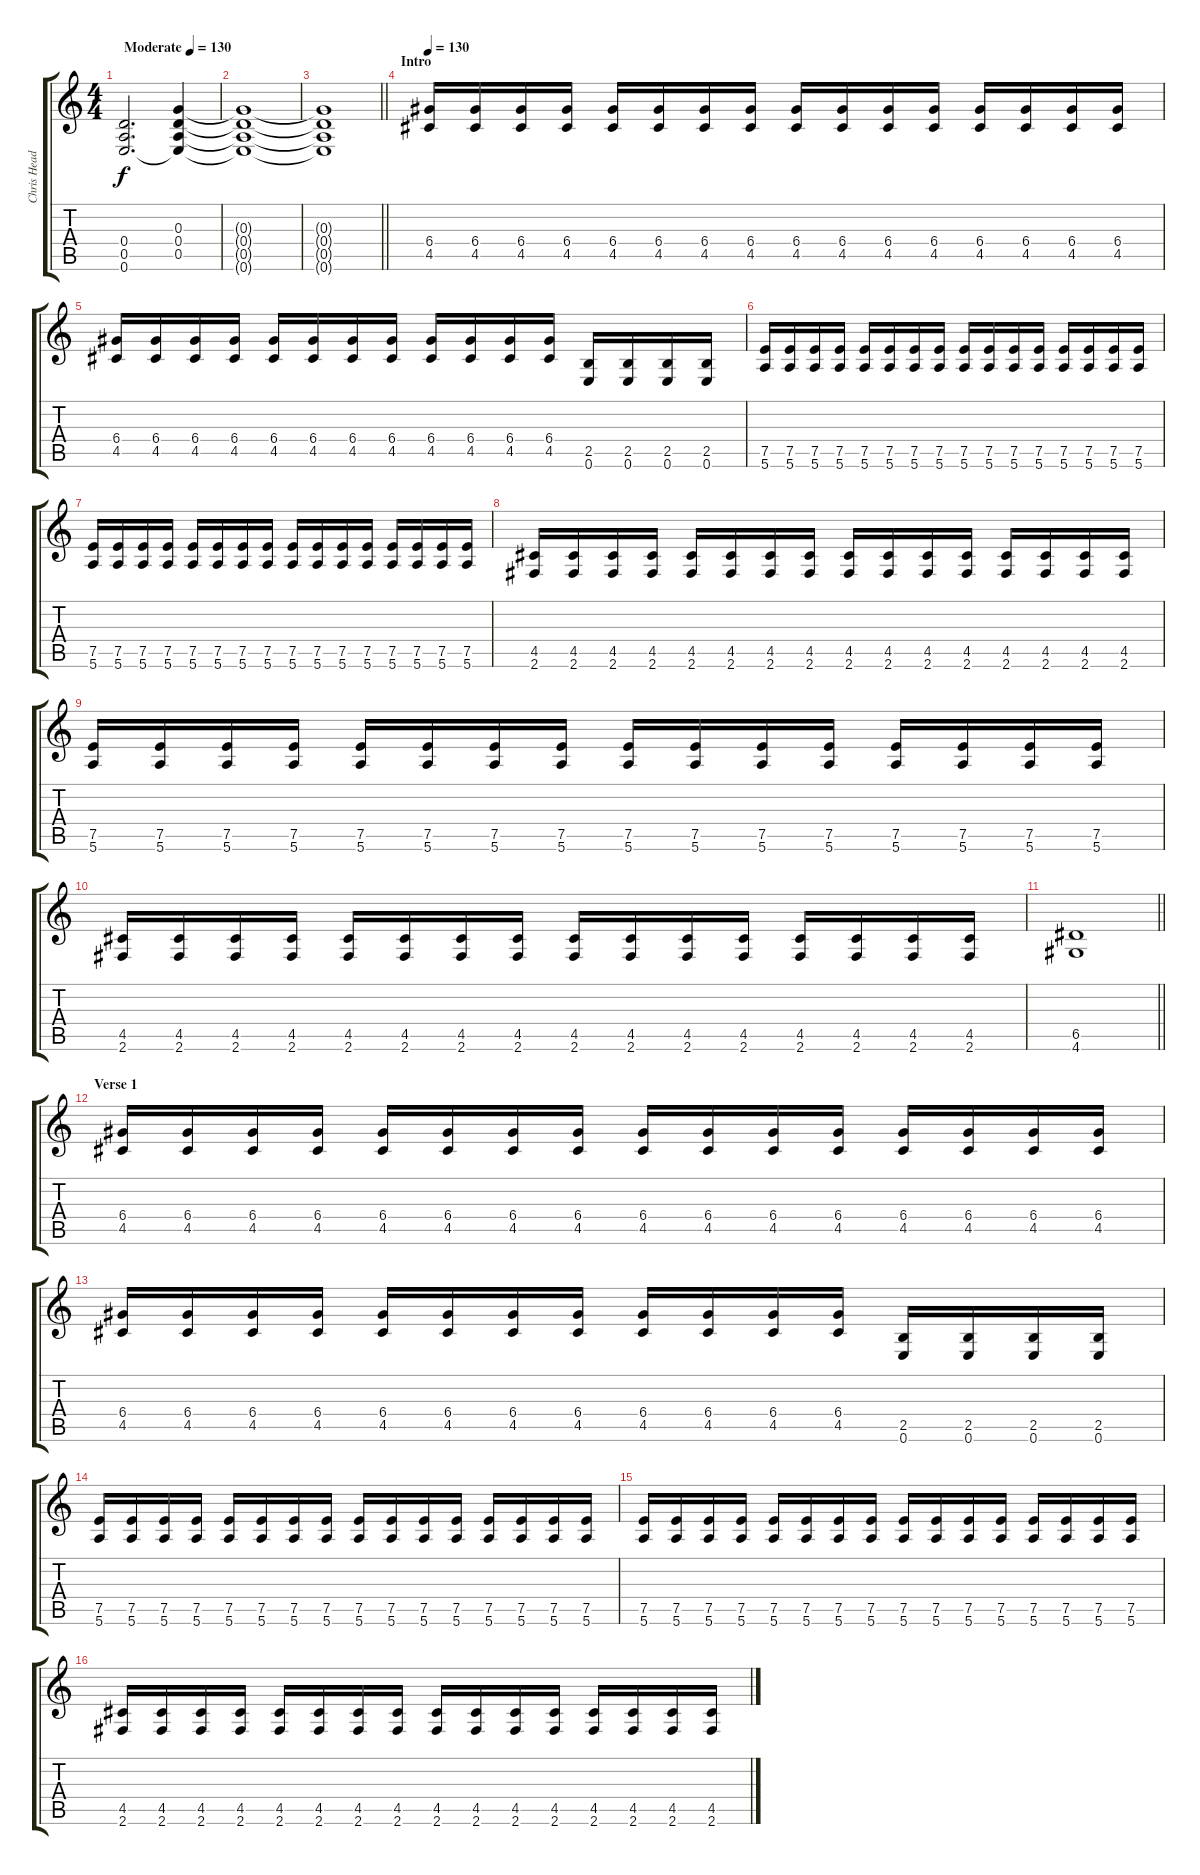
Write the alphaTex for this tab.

\track ("Chris Head Guitar" "Chris Head") {instrument overdrivenguitar}
\staff {score tabs}
\tuning (E4 B3 G3 D3 A2 E2) {hide}
\ts (4 4)
\tempo (130 "Moderate")
\tempo 100
\tempo (130 "Moderate")
\clef g2
\ks c
(0.4 0.5 0.6).2{d dy f instrument lead8bassandlead} (0.3 0.4 0.5 0.6{t}).4 |
(0.3{t} 0.4{t} 0.5{t} 0.6{t}).1 |
\barLineRight lightlight
(0.3{t} 0.4{t} 0.5{t} 0.6{t}).1{volume 10} |
\section ("" "Intro")
\tempo 130
(6.4 4.5).16{volume 11 balance 16 instrument overdrivenguitar} (6.4 4.5).16 (6.4 4.5).16 (6.4 4.5).16 (6.4 4.5).16 (6.4 4.5).16 (6.4 4.5).16 (6.4 4.5).16 (6.4 4.5).16 (6.4 4.5).16 (6.4 4.5).16 (6.4 4.5).16 (6.4 4.5).16 (6.4 4.5).16 (6.4 4.5).16 (6.4 4.5).16 |
(6.4 4.5).16 (6.4 4.5).16 (6.4 4.5).16 (6.4 4.5).16 (6.4 4.5).16 (6.4 4.5).16 (6.4 4.5).16 (6.4 4.5).16 (6.4 4.5).16 (6.4 4.5).16 (6.4 4.5).16 (6.4 4.5).16 (2.5 0.6).16 (2.5 0.6).16 (2.5 0.6).16 (2.5 0.6).16 |
(7.5 5.6).16 (7.5 5.6).16 (7.5 5.6).16 (7.5 5.6).16 (7.5 5.6).16 (7.5 5.6).16 (7.5 5.6).16 (7.5 5.6).16 (7.5 5.6).16 (7.5 5.6).16 (7.5 5.6).16 (7.5 5.6).16 (7.5 5.6).16 (7.5 5.6).16 (7.5 5.6).16 (7.5 5.6).16 |
(7.5 5.6).16 (7.5 5.6).16 (7.5 5.6).16 (7.5 5.6).16 (7.5 5.6).16 (7.5 5.6).16 (7.5 5.6).16 (7.5 5.6).16 (7.5 5.6).16 (7.5 5.6).16 (7.5 5.6).16 (7.5 5.6).16 (7.5 5.6).16 (7.5 5.6).16 (7.5 5.6).16 (7.5 5.6).16 |
(4.5 2.6).16 (4.5 2.6).16 (4.5 2.6).16 (4.5 2.6).16 (4.5 2.6).16 (4.5 2.6).16 (4.5 2.6).16 (4.5 2.6).16 (4.5 2.6).16 (4.5 2.6).16 (4.5 2.6).16 (4.5 2.6).16 (4.5 2.6).16 (4.5 2.6).16 (4.5 2.6).16 (4.5 2.6).16 |
(7.5 5.6).16 (7.5 5.6).16 (7.5 5.6).16 (7.5 5.6).16 (7.5 5.6).16 (7.5 5.6).16 (7.5 5.6).16 (7.5 5.6).16 (7.5 5.6).16 (7.5 5.6).16 (7.5 5.6).16 (7.5 5.6).16 (7.5 5.6).16 (7.5 5.6).16 (7.5 5.6).16 (7.5 5.6).16 |
(4.5 2.6).16 (4.5 2.6).16 (4.5 2.6).16 (4.5 2.6).16 (4.5 2.6).16 (4.5 2.6).16 (4.5 2.6).16 (4.5 2.6).16 (4.5 2.6).16 (4.5 2.6).16 (4.5 2.6).16 (4.5 2.6).16 (4.5 2.6).16 (4.5 2.6).16 (4.5 2.6).16 (4.5 2.6).16 |
\barLineRight lightlight
(6.5 4.6).1{volume 14 balance 11} |
\section ("" "Verse 1")
(6.4 4.5).16 (6.4 4.5).16 (6.4 4.5).16 (6.4 4.5).16 (6.4 4.5).16 (6.4 4.5).16 (6.4 4.5).16 (6.4 4.5).16 (6.4 4.5).16 (6.4 4.5).16 (6.4 4.5).16 (6.4 4.5).16 (6.4 4.5).16 (6.4 4.5).16 (6.4 4.5).16 (6.4 4.5).16 |
(6.4 4.5).16 (6.4 4.5).16 (6.4 4.5).16 (6.4 4.5).16 (6.4 4.5).16 (6.4 4.5).16 (6.4 4.5).16 (6.4 4.5).16 (6.4 4.5).16 (6.4 4.5).16 (6.4 4.5).16 (6.4 4.5).16 (2.5 0.6).16 (2.5 0.6).16 (2.5 0.6).16 (2.5 0.6).16 |
(7.5 5.6).16 (7.5 5.6).16 (7.5 5.6).16 (7.5 5.6).16 (7.5 5.6).16 (7.5 5.6).16 (7.5 5.6).16 (7.5 5.6).16 (7.5 5.6).16 (7.5 5.6).16 (7.5 5.6).16 (7.5 5.6).16 (7.5 5.6).16 (7.5 5.6).16 (7.5 5.6).16 (7.5 5.6).16 |
(7.5 5.6).16 (7.5 5.6).16 (7.5 5.6).16 (7.5 5.6).16 (7.5 5.6).16 (7.5 5.6).16 (7.5 5.6).16 (7.5 5.6).16 (7.5 5.6).16 (7.5 5.6).16 (7.5 5.6).16 (7.5 5.6).16 (7.5 5.6).16 (7.5 5.6).16 (7.5 5.6).16 (7.5 5.6).16 |
(4.5 2.6).16 (4.5 2.6).16 (4.5 2.6).16 (4.5 2.6).16 (4.5 2.6).16 (4.5 2.6).16 (4.5 2.6).16 (4.5 2.6).16 (4.5 2.6).16 (4.5 2.6).16 (4.5 2.6).16 (4.5 2.6).16 (4.5 2.6).16 (4.5 2.6).16 (4.5 2.6).16 (4.5 2.6).16
